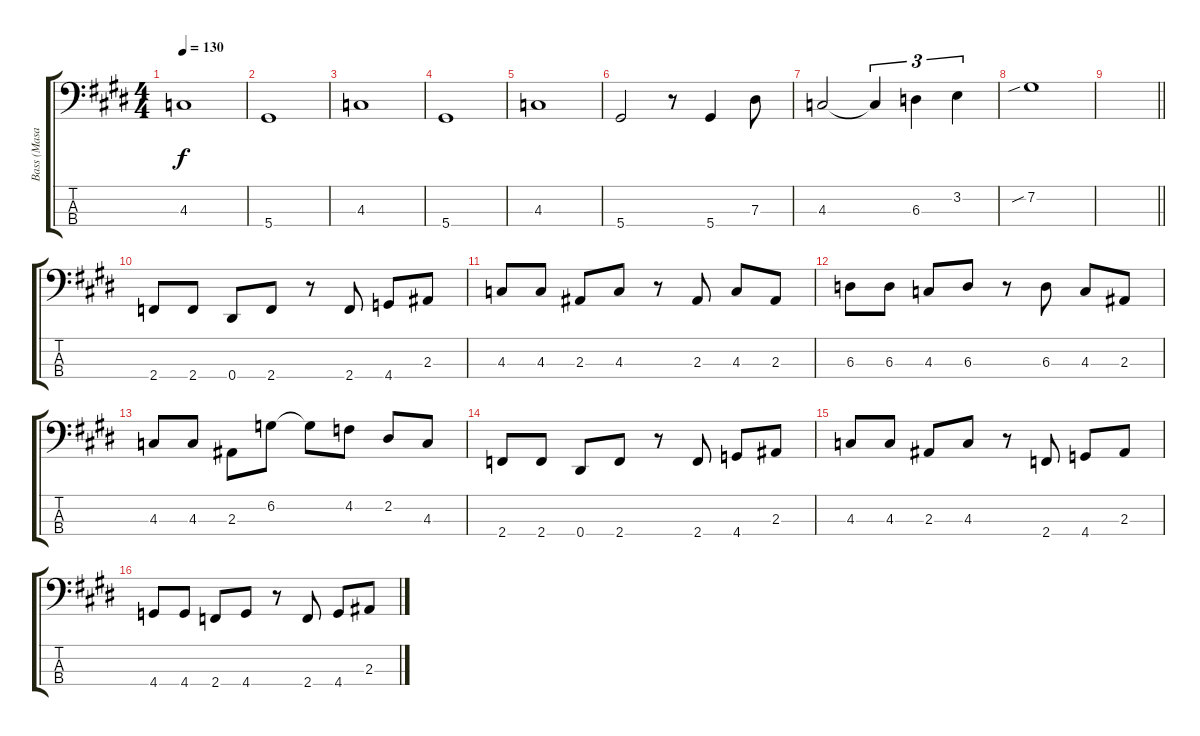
\track ("Bass (Masaki)" "Bass (Masa") {instrument electricbassfinger}
\staff {score tabs}
\tuning (Gb2 Db2 Ab1 Eb1) {hide}
\ts (4 4)
\tempo 130
\clef f4
\ks e
4.3.1{dy f instrument electricbassfinger} |
5.4.1 |
4.3.1 |
5.4.1 |
4.3.1 |
5.4.2 r.8 5.4.4 7.3.8 |
4.3.2 4.3{t}.4{tu (3 2)} 6.3.4{tu (3 2)} 3.2.4{tu (3 2)} |
7.2{sib}.1 |
\barLineRight lightlight
|
2.4.8 2.4.8 0.4.8 2.4.8 r.8 2.4.8 4.4.8 2.3.8 |
4.3.8 4.3.8 2.3.8 4.3.8 r.8 2.3.8 4.3.8 2.3.8 |
6.3.8 6.3.8 4.3.8 6.3.8 r.8 6.3.8 4.3.8 2.3.8 |
4.3.8 4.3.8 2.3.8 6.2.8 6.2{t}.8 4.2.8 2.2.8 4.3.8 |
2.4.8 2.4.8 0.4.8 2.4.8 r.8 2.4.8 4.4.8 2.3.8 |
4.3.8 4.3.8 2.3.8 4.3.8 r.8 2.4.8 4.4.8 2.3.8 |
4.4.8 4.4.8 2.4.8 4.4.8 r.8 2.4.8 4.4.8 2.3.8
